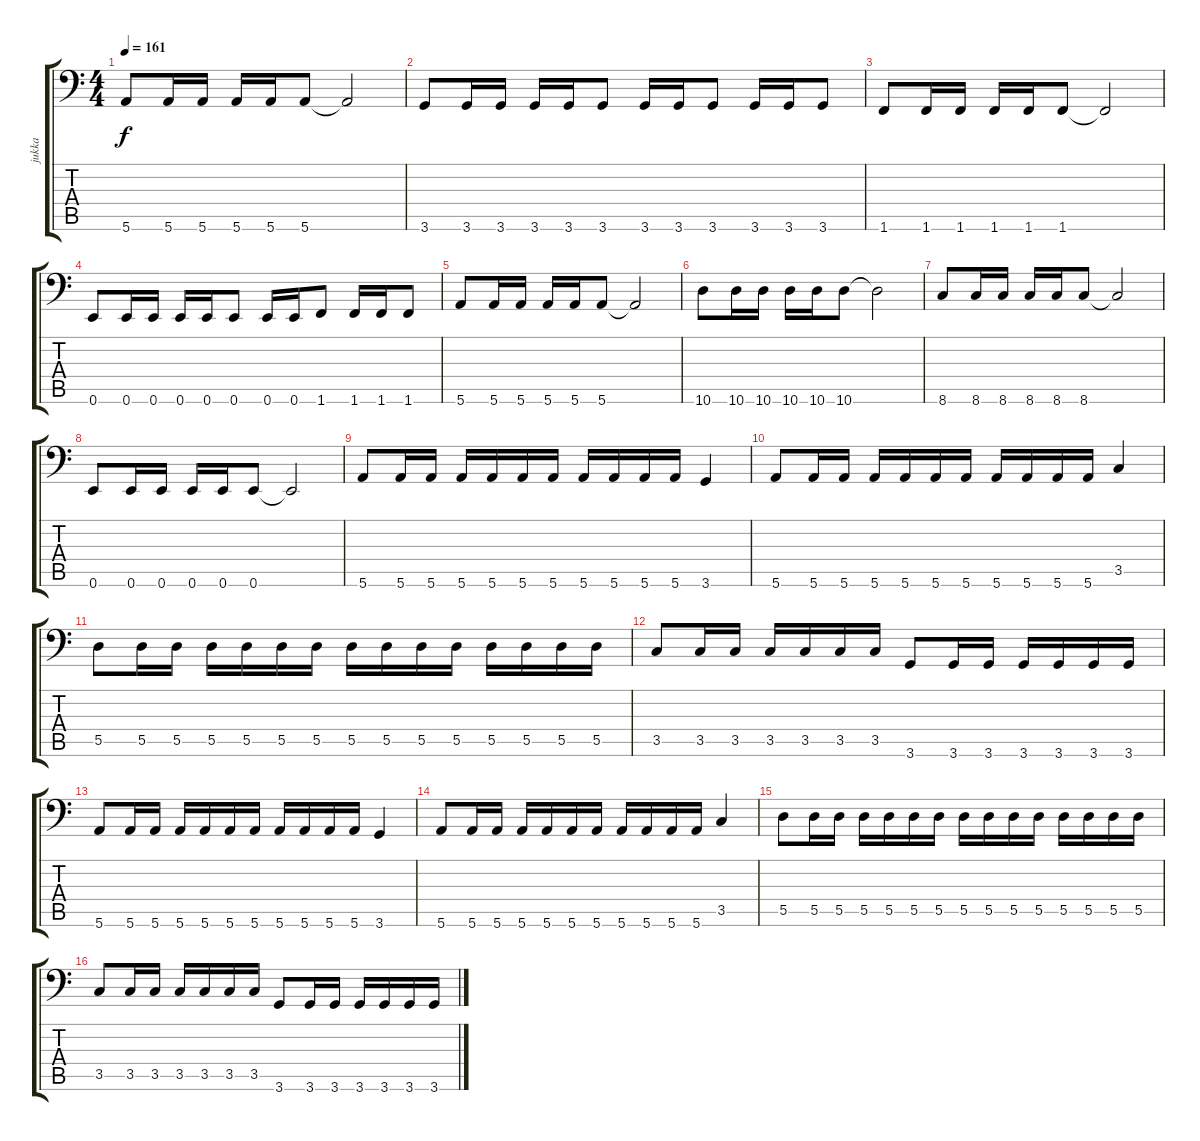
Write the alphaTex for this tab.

\track ("jukka" "jukka") {instrument electricbassfinger}
\staff {score tabs}
\tuning (E3 B2 G2 D2 A1 E1) {hide}
\ts (4 4)
\tempo 161
\clef f4
\ks c
5.6.8{dy f} 5.6.16 5.6.16 5.6.16 5.6.16 5.6.8 5.6{t}.2 |
3.6.8 3.6.16 3.6.16 3.6.16 3.6.16 3.6.8 3.6.16 3.6.16 3.6.8 3.6.16 3.6.16 3.6.8 |
1.6.8 1.6.16 1.6.16 1.6.16 1.6.16 1.6.8 1.6{t}.2 |
0.6.8 0.6.16 0.6.16 0.6.16 0.6.16 0.6.8 0.6.16 0.6.16 1.6.8 1.6.16 1.6.16 1.6.8 |
5.6.8 5.6.16 5.6.16 5.6.16 5.6.16 5.6.8 5.6{t}.2 |
10.6.8 10.6.16 10.6.16 10.6.16 10.6.16 10.6.8 10.6{t}.2 |
8.6.8 8.6.16 8.6.16 8.6.16 8.6.16 8.6.8 8.6{t}.2 |
0.6.8 0.6.16 0.6.16 0.6.16 0.6.16 0.6.8 0.6{t}.2 |
5.6.8 5.6.16 5.6.16 5.6.16 5.6.16 5.6.16 5.6.16 5.6.16 5.6.16 5.6.16 5.6.16 3.6.4 |
5.6.8 5.6.16 5.6.16 5.6.16 5.6.16 5.6.16 5.6.16 5.6.16 5.6.16 5.6.16 5.6.16 3.5.4 |
5.5.8 5.5.16 5.5.16 5.5.16 5.5.16 5.5.16 5.5.16 5.5.16 5.5.16 5.5.16 5.5.16 5.5.16 5.5.16 5.5.16 5.5.16 |
3.5.8 3.5.16 3.5.16 3.5.16 3.5.16 3.5.16 3.5.16 3.6.8 3.6.16 3.6.16 3.6.16 3.6.16 3.6.16 3.6.16 |
5.6.8 5.6.16 5.6.16 5.6.16 5.6.16 5.6.16 5.6.16 5.6.16 5.6.16 5.6.16 5.6.16 3.6.4 |
5.6.8 5.6.16 5.6.16 5.6.16 5.6.16 5.6.16 5.6.16 5.6.16 5.6.16 5.6.16 5.6.16 3.5.4 |
5.5.8 5.5.16 5.5.16 5.5.16 5.5.16 5.5.16 5.5.16 5.5.16 5.5.16 5.5.16 5.5.16 5.5.16 5.5.16 5.5.16 5.5.16 |
3.5.8 3.5.16 3.5.16 3.5.16 3.5.16 3.5.16 3.5.16 3.6.8 3.6.16 3.6.16 3.6.16 3.6.16 3.6.16 3.6.16
